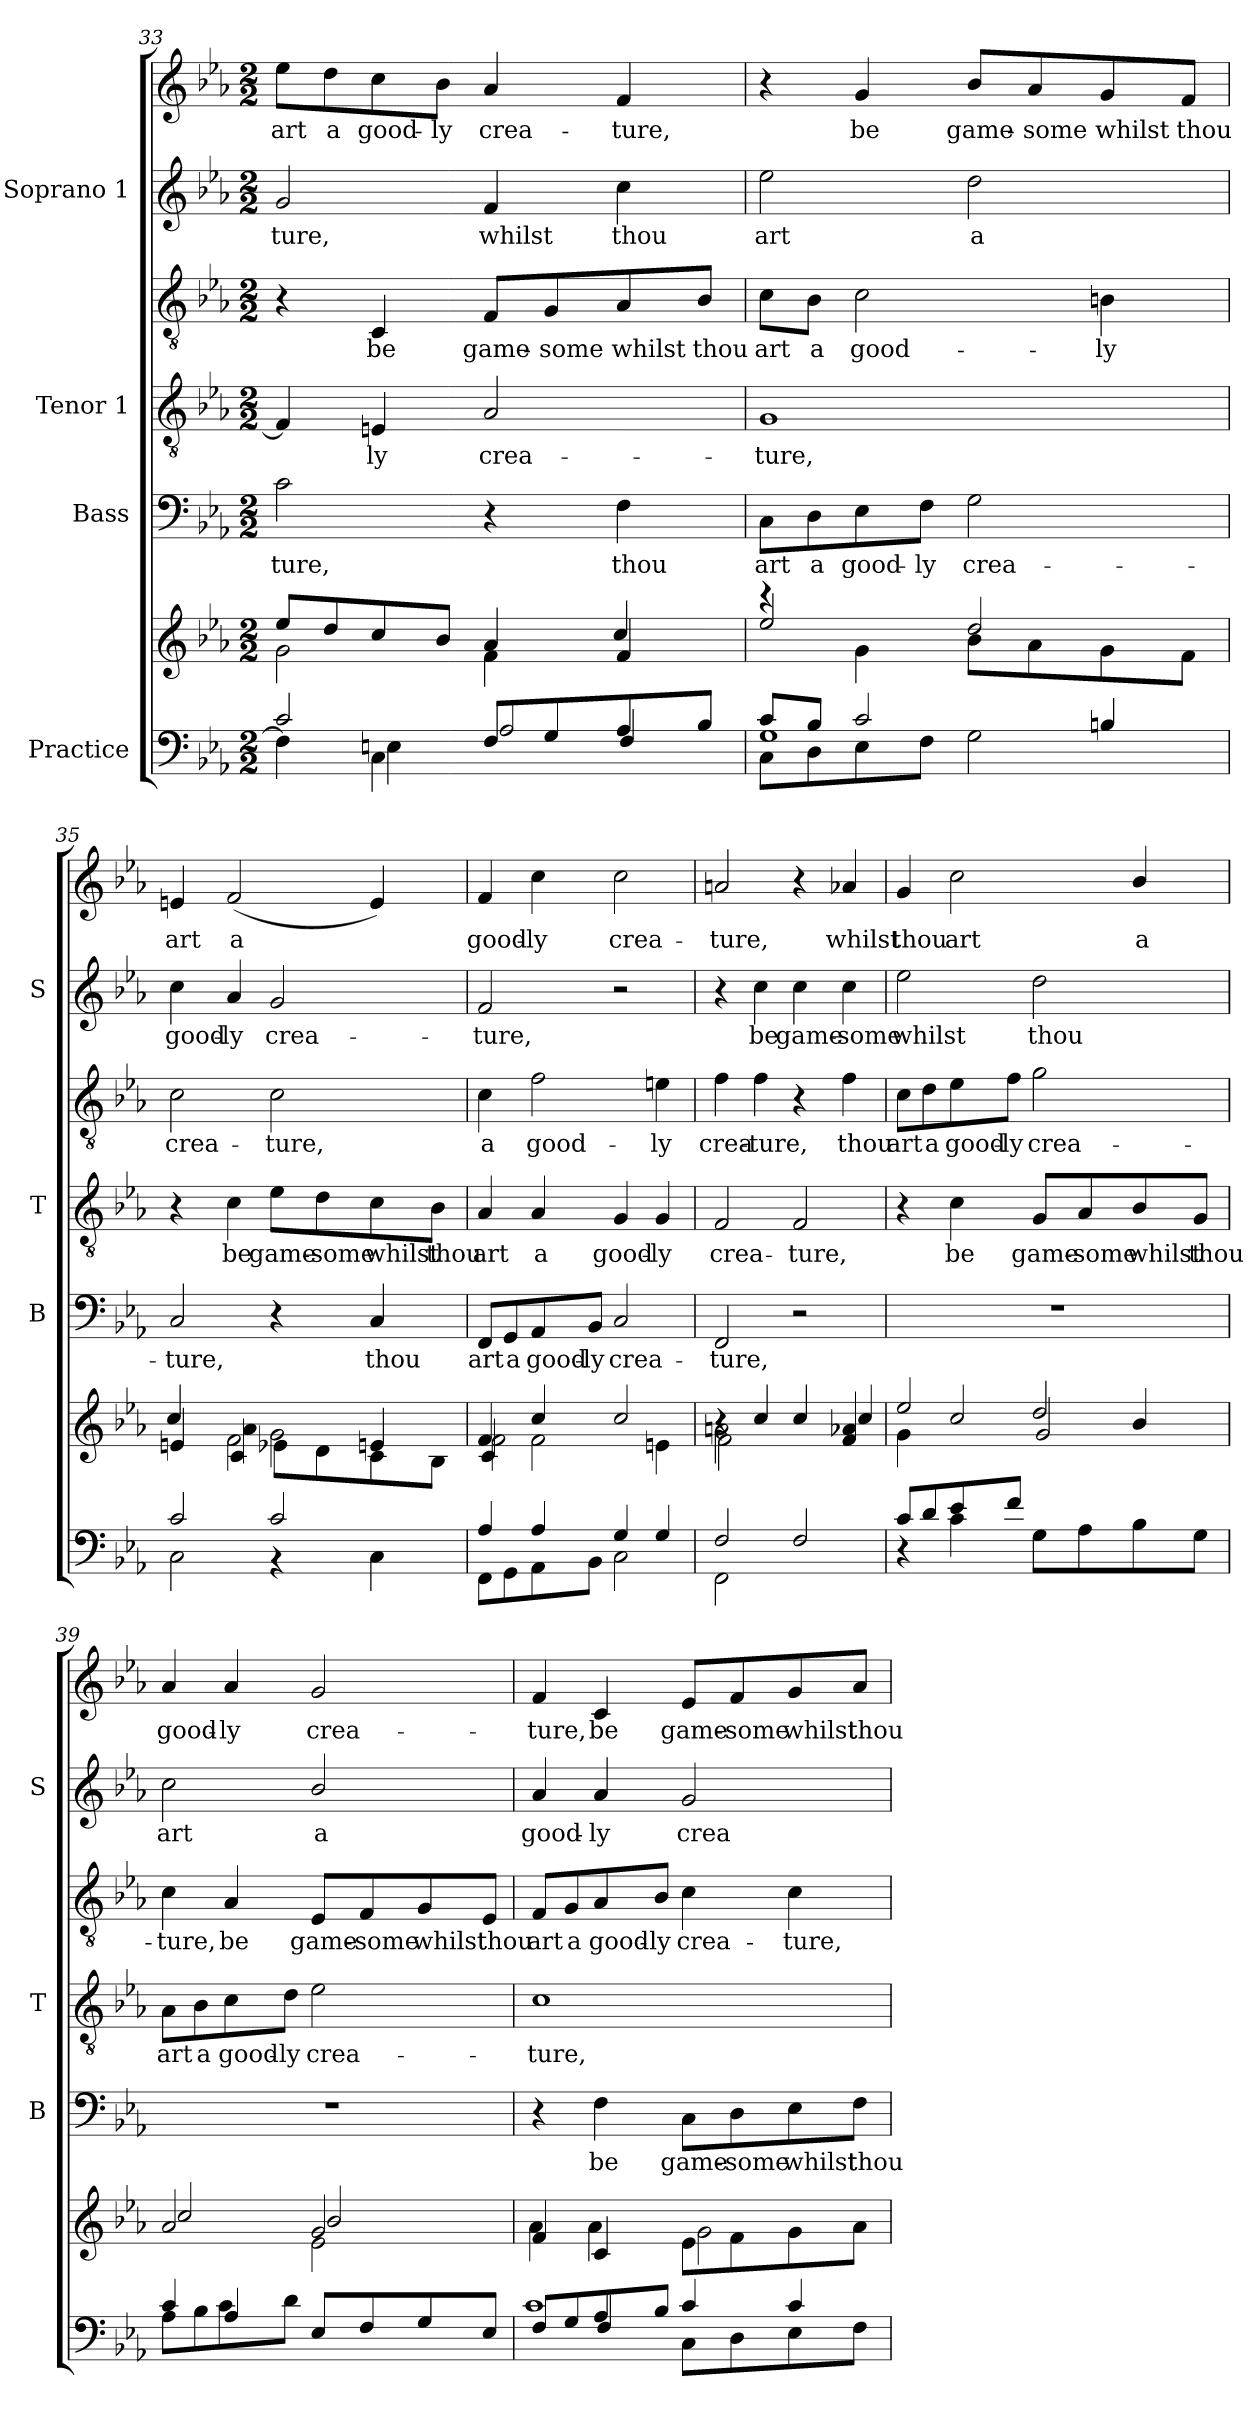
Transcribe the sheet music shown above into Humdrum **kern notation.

**kern	**kern	**kern	**text	**kern	**text	**kern	**text	**kern	**text	**kern	**text
*part4	*part4	*part3	*part3	*part2	*part2	*part2	*part2	*part1	*part1	*part1	*part1
*staff7	*staff6	*staff5	*staff5	*staff4	*staff4	*staff3	*staff3	*staff2	*staff2	*staff1	*staff1
*I"Practice	*	*I"Bass	*	*I"Tenor 1	*	*	*	*I"Soprano 1	*	*	*
*	*	*I'B	*	*I'T	*	*	*	*I'S	*	*	*
*clefF4	*clefG2	*clefF4	*	*clefGv2	*	*clefGv2	*	*clefG2	*	*clefG2	*
*k[b-e-a-]	*k[b-e-a-]	*k[b-e-a-]	*	*k[b-e-a-]	*	*k[b-e-a-]	*	*k[b-e-a-]	*	*k[b-e-a-]	*
*E-:	*E-:	*E-:	*	*E-:	*	*E-:	*	*E-:	*	*E-:	*
*M2/2	*M2/2	*M2/2	*	*M2/2	*	*M2/2	*	*M2/2	*	*M2/2	*
=33	=33	=33	=33	=33	=33	=33	=33	=33	=33	=33	=33
*^	*^	*	*	*	*	*	*	*	*	*	*
*	*^	*	*	*	*	*	*	*	*	*	*	*	*
!	!	!	!	!	!	!LO:LY:b	!	!	!	!	!	!LO:LY:b	!	!LO:LY:b
4ryy	4F\]	2c/	8ee-/L	2g\	2c\	ture,	4F/]	.	4r	.	2g/	ture,	8ee-\L	-art
!	!	!	!	!	!	!	!	!	!	!	!	!	!	!LO:LY:b
.	.	.	8dd/	.	.	.	.	.	.	.	.	.	8dd\	a
!	!	!	!	!	!	!	!	!LO:LY:b	!	!LO:LY:b	!	!	!	!LO:LY:b
4C\	4En\	.	8cc/	.	.	.	4En/	ly	4C/	be	.	.	8cc\	good-
!	!	!	!	!	!	!	!	!	!	!	!	!	!	!LO:LY:b
.	.	.	8b-/J	.	.	.	.	.	.	.	.	.	8b-\J	-ly
!	!	!	!	!	!	!	!	!LO:LY:b	!	!LO:LY:b	!	!LO:LY:b	!	!LO:LY:b
8F/L	2A-/	4ryy	4a-/	4f\	4r	.	2A-/	crea-	8F/L	game-	4f/	whilst	4a-/	crea-
!	!	!	!	!	!	!	!	!	!	!LO:LY:b	!	!	!	!
8G/	.	.	.	.	.	.	.	.	8G/	-some	.	.	.	.
!	!	!	!	!	!	!LO:LY:b	!	!	!	!LO:LY:b	!	!LO:LY:b	!	!LO:LY:b
8A-/	.	4F/	4f/	4cc/	4F\	thou	.	.	8A-/	whilst	4cc\	thou	4f/	-ture,
!	!	!	!	!	!	!	!	!	!	!LO:LY:b	!	!	!	!
8B-/J	.	.	.	.	.	.	.	.	8B-/J	thou	.	.	.	.
!!LO:LB:g=z
=34	=34	=34	=34	=34	=34	=34	=34	=34	=34	=34	=34	=34	=34	=34
!	!	!	!	!	!	!LO:LY:b	!	!LO:LY:b	!	!LO:LY:b	!	!LO:LY:b	!	!
8c/L	1G	8C\L	4r	2ee-/	8C\L	art	1G	ture,	8c\L	-art	2ee-\	art	4r	.
!	!	!	!	!	!	!LO:LY:b	!	!	!	!LO:LY:b	!	!	!	!
8B-/J	.	8D\	.	.	8D\	a	.	.	8B-\J	a	.	.	.	.
!	!	!	!	!	!	!LO:LY:b	!	!	!	!LO:LY:b	!	!	!	!LO:LY:b
2c/	.	8E-\	4g\	.	8E-\	good-	.	.	2c\	good-	.	.	4g/	be
!	!	!	!	!	!	!LO:LY:b	!	!	!	!	!	!	!	!
.	.	8F\J	.	.	8F\J	-ly	.	.	.	.	.	.	.	.
!	!	!	!	!	!	!LO:LY:b	!	!	!	!	!	!LO:LY:b	!	!LO:LY:b
.	.	2G\	8b-\L	2dd/	2G\	crea-	.	.	.	.	2dd\	a	8b-/L	game-
!	!	!	!	!	!	!	!	!	!	!	!	!	!	!LO:LY:b
.	.	.	8a-\	.	.	.	.	.	.	.	.	.	8a-/	-some
!	!	!	!	!	!	!	!	!	!	!LO:LY:b	!	!	!	!LO:LY:b
4Bn/	.	.	8g\	.	.	.	.	.	4Bn\	-ly	.	.	8g/	whilst
!	!	!	!	!	!	!	!	!	!	!	!	!	!	!LO:LY:b
.	.	.	8f\J	.	.	.	.	.	.	.	.	.	8f/J	thou
=35	=35	=35	=35	=35	=35	=35	=35	=35	=35	=35	=35	=35	=35	=35
*	*	*	*	*^	*	*	*	*	*	*	*	*	*	*
!	!	!	!	!	!	!	!LO:LY:b	!	!	!	!LO:LY:b	!	!LO:LY:b	!	!LO:LY:b
2c/	4ryy	2C\	4en/	4cc/	4ryy	2C/	-ture,	4r	.	2c\	crea-	4cc\	good-	4en/	art
!	!	!	!	!	!	!	!	!	!LO:LY:b	!	!	!	!LO:LY:b	!	!LO:LY:b
.	2.ryy	.	2f\	4a-\	4c/	.	.	4c\	be	.	.	4a-/	-ly	(<2f/	a
!	!	!	!	!	!	!	!	!	!LO:LY:b	!	!LO:LY:b	!	!LO:LY:b	!	!
2c/	.	4r	.	2g\	8e-\L	4r	.	8e-\L	game-	2c\	-ture,	2g/	crea-	.	.
!	!	!	!	!	!	!	!	!	!LO:LY:b	!	!	!	!	!	!
.	.	.	.	.	8d\	.	.	8d\	-some	.	.	.	.	.	.
!	!	!	!	!	!	!	!LO:LY:b	!	!LO:LY:b	!	!	!	!	!	!
.	.	4C\	4e/	.	8c\	4C/	thou	8c\	whilst	.	.	.	.	4e/)	.
!	!	!	!	!	!	!	!	!	!LO:LY:b	!	!	!	!	!	!
.	.	.	.	.	8B-\J	.	.	8B-\J	thou	.	.	.	.	.	.
*	*v	*v	*	*	*	*	*	*	*	*	*	*	*	*	*
=36	=36	=36	=36	=36	=36	=36	=36	=36	=36	=36	=36	=36	=36	=36
!	!	!	!	!	!	!LO:LY:b	!	!LO:LY:b	!	!LO:LY:b	!	!LO:LY:b	!	!LO:LY:b
4A-/	8FF\L	4f/	2f\	4c/	8FF/L	art	4A-/	art	4c\	a	2f/	-ture,	4f/	-good-
!	!	!	!	!	!	!LO:LY:b	!	!	!	!	!	!	!	!
.	8GG\	.	.	.	8GG/	a	.	.	.	.	.	.	.	.
!	!	!	!	!	!	!LO:LY:b	!	!LO:LY:b	!	!LO:LY:b	!	!	!	!LO:LY:b
4A-/	8AA-\	4cc/	.	2f\	8AA-/	good-	4A-/	a	2f\	good-	.	.	4cc\	-ly
!	!	!	!	!	!	!LO:LY:b	!	!	!	!	!	!	!	!
.	8BB-\J	.	.	.	8BB-/J	-ly	.	.	.	.	.	.	.	.
!	!	!	!	!	!	!LO:LY:b	!	!LO:LY:b	!	!	!	!	!	!LO:LY:b
4G/	2C\	2cc/	2ryy	.	2C/	crea-	4G/	good-	.	.	2r	.	2cc\	crea-
!	!	!	!	!	!	!	!	!LO:LY:b	!	!LO:LY:b	!	!	!	!
4G/	.	.	.	4en\	.	.	4G/	-ly	4en\	-ly	.	.	.	.
!!LO:PB:g=z
=37	=37	=37	=37	=37	=37	=37	=37	=37	=37	=37	=37	=37	=37	=37
!	!	!	!	!	!	!LO:LY:b	!	!LO:LY:b	!	!LO:LY:b	!	!	!	!LO:LY:b
2F/	2FF\	2an\	4r	2f\	2FF/	-ture,	2F/	crea-	4f\	crea-	4r	.	2an/	ture,
!	!	!	!	!	!	!	!	!	!	!LO:LY:b	!	!LO:LY:b	!	!
.	.	.	4cc/	.	.	.	.	.	4f\	-ture,	4cc\	be	.	.
!	!	!	!	!	!	!	!	!LO:LY:b	!	!	!	!LO:LY:b	!	!
2F/	2ryy	4ryy	4cc/	4ryy	2r	.	2F/	-ture,	4r	.	4cc\	game-	4r	.
!	!	!	!	!	!	!	!	!	!	!LO:LY:b	!	!LO:LY:b	!	!LO:LY:b
.	.	4a-X/	4cc/	4f/	.	.	.	.	4f\	thou	4cc\	-some	4a-X/	whilst
=38	=38	=38	=38	=38	=38	=38	=38	=38	=38	=38	=38	=38	=38	=38
*	*^	*	*	*	*	*	*	*	*	*	*	*	*	*
!	!	!	!	!	!	!	!	!	!	!	!LO:LY:b	!	!LO:LY:b	!	!LO:LY:b
8c/L	4r	1ryy	4g\	2ee-/	2ryy	1r	.	4r	.	8c\L	art	2ee-\	whilst	4g/	thou
!	!	!	!	!	!	!	!	!	!	!	!LO:LY:b	!	!	!	!
8d/	.	.	.	.	.	.	.	.	.	8d\	a	.	.	.	.
!	!	!	!	!	!	!	!	!	!LO:LY:b	!	!LO:LY:b	!	!	!	!LO:LY:b
8e-/	4c\	.	2cc/	.	.	.	.	4c\	-be	8e-\	good-	.	.	2cc\	art
!	!	!	!	!	!	!	!	!	!	!	!LO:LY:b	!	!	!	!
8f/J	.	.	.	.	.	.	.	.	.	8f\J	-ly	.	.	.	.
!	!	!	!	!	!	!	!	!	!LO:LY:b	!	!LO:LY:b	!	!LO:LY:b	!	!
2ryy	8G\L	.	.	2dd/	2g/	.	.	8G/L	game-	2g\	crea-	2dd\	thou	.	.
!	!	!	!	!	!	!	!	!	!LO:LY:b	!	!	!	!	!	!
.	8A-\	.	.	.	.	.	.	8A-/	-some	.	.	.	.	.	.
!	!	!	!	!	!	!	!	!	!LO:LY:b	!	!	!	!	!	!LO:LY:b
.	8B-\	.	4b-/	.	.	.	.	8B-/	whilst	.	.	.	.	4b-/	a
!	!	!	!	!	!	!	!	!	!LO:LY:b	!	!	!	!	!	!
.	8G\J	.	.	.	.	.	.	8G/J	thou	.	.	.	.	.	.
=39	=39	=39	=39	=39	=39	=39	=39	=39	=39	=39	=39	=39	=39	=39	=39
!	!	!	!	!	!	!	!	!	!LO:LY:b	!	!LO:LY:b	!	!LO:LY:b	!	!LO:LY:b
4c/	8A-\L	1ryy	2a-/	2cc/	2ryy	1r	.	8A-\L	art	4c\	ture,	2cc\	-art	4a-/	good-
!	!	!	!	!	!	!	!	!	!LO:LY:b	!	!	!	!	!	!
.	8B-\	.	.	.	.	.	.	8B-\	a	.	.	.	.	.	.
!	!	!	!	!	!	!	!	!	!LO:LY:b	!	!LO:LY:b	!	!	!	!LO:LY:b
4A-/	8c\	.	.	.	.	.	.	8c\	good-	4A-/	be	.	.	4a-/	-ly
!	!	!	!	!	!	!	!	!	!LO:LY:b	!	!	!	!	!	!
.	8d\J	.	.	.	.	.	.	8d\J	-ly	.	.	.	.	.	.
!	!	!	!	!	!	!	!	!	!LO:LY:b	!	!LO:LY:b	!	!LO:LY:b	!	!LO:LY:b
8E-/L	2ryy	.	2g/	2b-/	2e-\	.	.	2e-\	crea-	8E-/L	game-	2b-/	a	2g/	crea-
!	!	!	!	!	!	!	!	!	!	!	!LO:LY:b	!	!	!	!
8F/	.	.	.	.	.	.	.	.	.	8F/	-some	.	.	.	.
!	!	!	!	!	!	!	!	!	!	!	!LO:LY:b	!	!	!	!
8G/	.	.	.	.	.	.	.	.	.	8G/	whilst	.	.	.	.
!	!	!	!	!	!	!	!	!	!	!	!LO:LY:b	!	!	!	!
8E-/J	.	.	.	.	.	.	.	.	.	8E-/J	thou	.	.	.	.
*	*	*	*	*v	*v	*	*	*	*	*	*	*	*	*	*
!!LO:LB:g=z
=40	=40	=40	=40	=40	=40	=40	=40	=40	=40	=40	=40	=40	=40	=40
!	!	!	!	!	!	!	!	!LO:LY:b	!	!LO:LY:b	!	!LO:LY:b	!	!LO:LY:b
8F/L	1c	4ryy	4f/	4a-\	4r	.	1c	ture,	8F/L	-art	4a-/	good-	4f/	ture,
!	!	!	!	!	!	!	!	!	!	!LO:LY:b	!	!	!	!
8G/	.	.	.	.	.	.	.	.	8G/	a	.	.	.	.
!	!	!	!	!	!	!LO:LY:b	!	!	!	!LO:LY:b	!	!LO:LY:b	!	!LO:LY:b
8A-/	.	4F/	4c/	4a-\	4F\	be	.	.	8A-/	good-	4a-/	-ly	4c/	be
!	!	!	!	!	!	!	!	!	!	!LO:LY:b	!	!	!	!
8B-/J	.	.	.	.	.	.	.	.	8B-/J	-ly	.	.	.	.
!	!	!	!	!	!	!LO:LY:b	!	!	!	!LO:LY:b	!	!LO:LY:b	!	!LO:LY:b
4c/	.	8C\L	8e-\L	2g\	8C\L	game-	.	.	4c\	crea-	2g/	crea-	8e-/L	game-
!	!	!	!	!	!	!LO:LY:b	!	!	!	!	!	!	!	!LO:LY:b
.	.	8D\	8f\	.	8D\	-some	.	.	.	.	.	.	8f/	-some
!	!	!	!	!	!	!LO:LY:b	!	!	!	!LO:LY:b	!	!	!	!LO:LY:b
4c/	.	8E-\	8g\	.	8E-\	whilst	.	.	4c\	-ture,	.	.	8g/	whilst
!	!	!	!	!	!	!LO:LY:b	!	!	!	!	!	!	!	!LO:LY:b
.	.	8F\J	8a-\J	.	8F\J	thou	.	.	.	.	.	.	8a-/J	thou
*v	*v	*v	*	*	*	*	*	*	*	*	*	*	*	*
*	*v	*v	*	*	*	*	*	*	*	*	*	*
=	=	=	=	=	=	=	=	=	=	=	=
*-	*-	*-	*-	*-	*-	*-	*-	*-	*-	*-	*-
